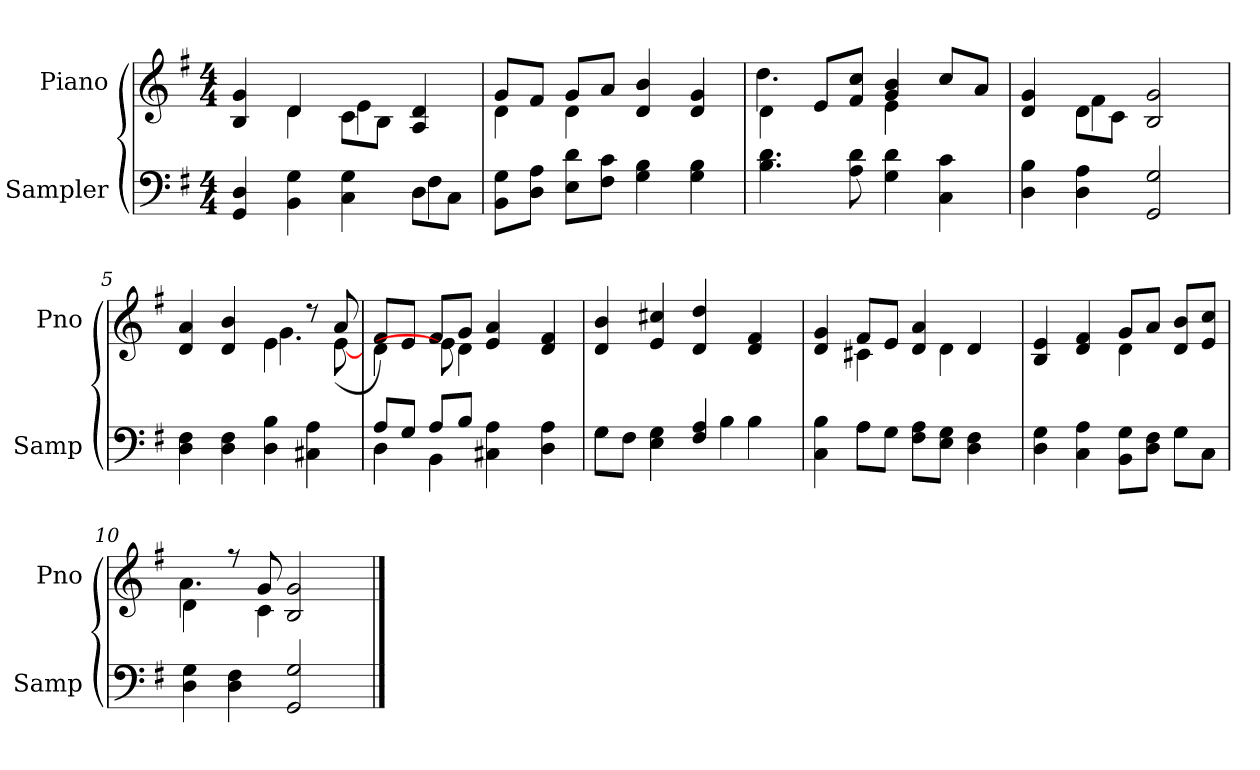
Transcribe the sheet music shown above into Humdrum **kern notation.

**kern	**kern
*part2	*part1
*staff2	*staff1
*I"Sampler	*I"Piano
*I'Samp	*I'Pno
*clefF4	*clefG2
*k[f#]	*k[f#]
*G:	*G:
*M4/4	*M4/4
=1	=1
*^	*^
4GG 4D	2.ryy	4B 4g	4ryy
4BB 4G	.	4d/	4d
4C 4G	.	8c\L	4e
.	.	8B\J	.
8D\L	4F#	4A 4d	4ryy
8C\J	.	.	.
*v	*v	*	*
=2	=2	=2
8BB\ 8G\L	8g/L	4d
8D\ 8A\J	8f#/J	.
8E\ 8d\L	8g/L	4d
8F#\ 8c\J	8a/J	.
4G 4B	4d 4b	2ryy
4G 4B	4d 4g	.
=3	=3	=3
4.B 4.d	4d\	4.dd
.	8e/L	.
8A 8d	8f#/ 8cc/J	8ryy
4G 4d	4g 4b	4e
4C 4c	8cc/L	4ryy
.	8a/J	.
=4	=4	=4
4D 4B	4d 4g	4ryy
4D 4A	8d\L	4f#
.	8c\J	.
2GG 2G	2B 2g	2ryy
=5	=5	=5
4D 4F#	4d 4a	2ryy
4D 4F#	4d 4b	.
4D 4B	4e\	4.g
4C#X 4A	8r	.
.	8a/	([8e
=6	=6	=6
*^	*	*
8A/L	4D	8f#/L)	4d
8G/J	.	8e/J	.
8A/L	4BB	8f#/L	8e]
8B/J	.	8g/J	4d
4C#X 4A	2ryy	4e 4a	.
.	.	.	4.ryy
4D 4A	.	4d 4f#	.
*	*	*v	*v
=7	=7	=7
8G\L	4G	4d 4b
8F#\J	.	.
4E 4G	4.ryy	4e 4cc#X
4F# 4A	.	4d 4dd
.	4B	.
4B\	.	4d 4f#
.	8ryy	.
=8	=8	=8
*	*	*^
4C 4B	4ryy	4d 4g	4ryy
8A\L	4A	8f#/L	4c#X
8G\J	.	8e/J	.
8F#\ 8A\L	2ryy	4d 4a	8ryy
8E\ 8G\J	.	.	4d
4D 4F#	.	4d/	.
.	.	.	8ryy
=9	=9	=9	=9
4D 4G	2.ryy	4B 4e	2ryy
4C 4A	.	4d 4f#	.
8BB\ 8G\L	.	8g/L	4d
8D\ 8F#\J	.	8a/J	.
8G\L	4G	8d/ 8b/L	4ryy
8C\J	.	8e/ 8cc/J	.
*v	*v	*	*
=10	=10	=10
4D 4G	4d\	4.a
4D 4F#	8r	.
.	8g/	4c
2GG 2G	2B 2g	.
.	.	4.ryy
*	*v	*v
==	==
*-	*-
